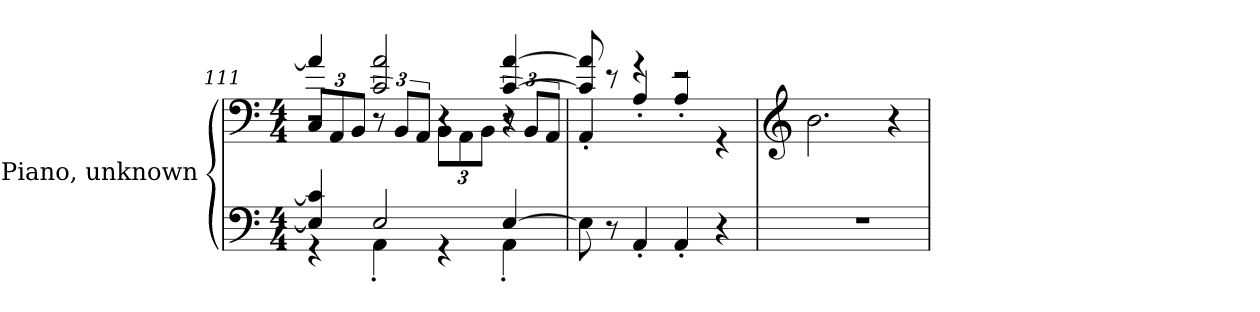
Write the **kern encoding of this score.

**kern	**kern
*part1	*part1
*staff2	*staff1
*I"Piano, unknown	*
*I'Pno.	*
*clefF4	*clefF4
*k[]	*k[]
*M4/4	*M4/4
=111	=111
*^	*^
*	*	*	*Xbrackettup
*	*	*	*^
4E/] 4c/]	4r	4a/]	12C/L	2r
.	.	.	12AA/	.
.	.	.	12BB/J	.
*	*	*	*brackettup	*
2E/	4AA'\	2c/ 2a/	12r	.
.	.	.	12BB/L	.
.	.	.	12AA/J	.
*	*	*	*	*Xbrackettup
.	4r	.	4r	12BB\L
.	.	.	.	12AA\
.	.	.	.	12BB\J
*	*	*	*brackettup	*
[4E/	4AA'\	[4c/ [4a/	12r	4r
.	.	.	12BB/L	.
.	.	.	12AA/J	.
*v	*v	*	*	*
*	*	*v	*v
!!LO:LB:g=z
=112	=112	=112
8E\]	8c/] 8a/]	4AA'/
8r	8r	.
4AA'/	4r	4A'/
4AA'/	2r	4A'/
4r	.	4r
*	*v	*v
=113	=113
*	*clefG2
1r	2.b\
.	4r
=	=
*-	*-
